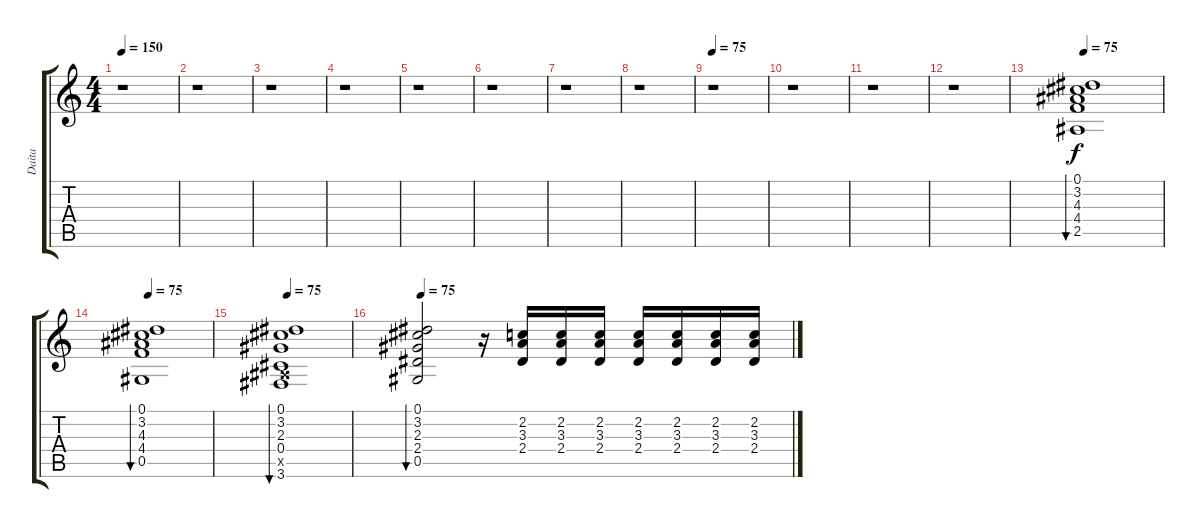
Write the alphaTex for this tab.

\track ("Daita" "Daita") {instrument distortionguitar}
\staff {score tabs}
\tuning (Eb4 Bb3 Gb3 Db3 Ab2 Eb2) {hide}
\ts (4 4)
\tempo 150
\clef g2
\ks c
r.1{dy f} |
r.1 |
r.1 |
r.1 |
r.1 |
r.1 |
r.1 |
r.1 |
\tempo 75
r.1 |
r.1 |
r.1 |
r.1 |
\tempo 75
(0.1 3.2 4.3 4.4 2.5).1{bu 60 instrument electricguitarclean} |
\tempo 75
(0.1 3.2 4.3 4.4 0.5).1{bu 60 instrument electricguitarclean} |
\tempo 75
(0.1 3.2 2.3 0.4 2.5{x} 3.6).1{bu 60 instrument electricguitarclean} |
\tempo 75
(0.1 3.2 2.3 2.4 0.5).2{bu 60 instrument electricguitarclean} r.16 (2.2 3.3 2.4).16 (2.2 3.3 2.4).16 (2.2 3.3 2.4).16 (2.2 3.3 2.4).16 (2.2 3.3 2.4).16 (2.2 3.3 2.4).16 (2.2 3.3 2.4).16
